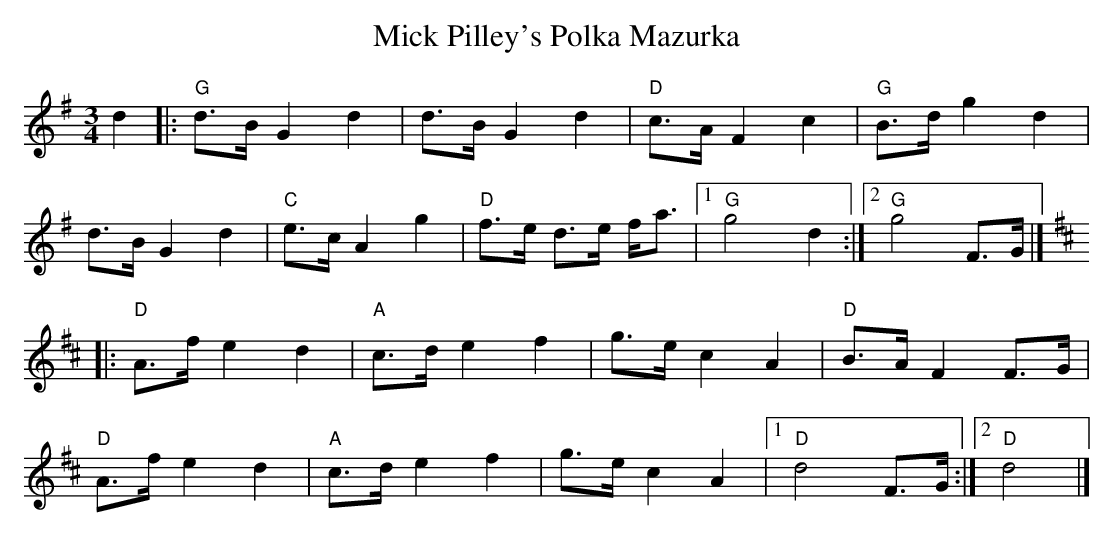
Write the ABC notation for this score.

X:1
T:Mick Pilley's Polka Mazurka
L:1/8
K:G
M:3/4
d2|:"G"d>BG2d2|d>BG2d2|"D"c>AF2c2|"G"B>dg2d2|
d>BG2d2|"C"e>cA2g2|"D"f>e d>e f<a|1 "G"g4d2:|2 "G"g4F>G|]
K:D
|:"D"A>fe2d2|"A"c>de2f2|g>ec2A2|"D"B>AF2F>G|
"D"A>fe2d2|"A"c>de2f2|g>ec2A2|1"D"d4F>G:|2 "D"d4|]
